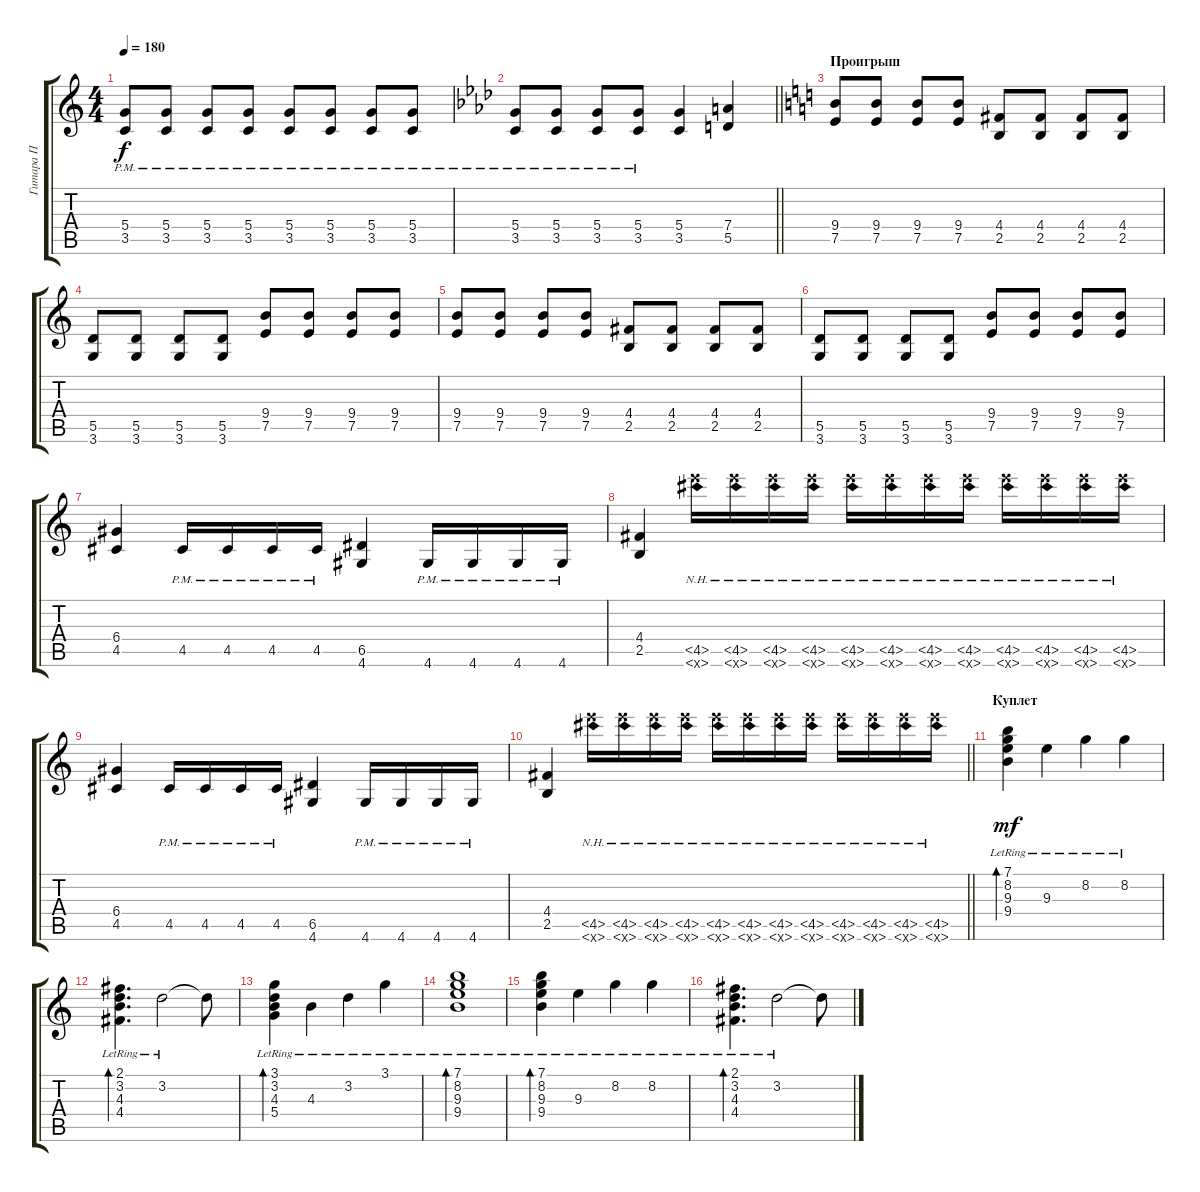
\track ("Гитара П" "Гитара П") {instrument overdrivenguitar}
\staff {score tabs}
\tuning (E4 B3 G3 D3 A2 E2) {hide}
\ts (4 4)
\tempo 180
\clef g2
\ks c
(5.4{pm} 3.5{pm}).8{dy f} (5.4{pm} 3.5{pm}).8 (5.4{pm} 3.5{pm}).8 (5.4{pm} 3.5{pm}).8 (5.4{pm} 3.5{pm}).8 (5.4{pm} 3.5{pm}).8 (5.4{pm} 3.5{pm}).8 (5.4{pm} 3.5{pm}).8 |
\barLineRight lightlight
\ks ab
(5.4{pm} 3.5{pm}).8 (5.4{pm} 3.5{pm}).8 (5.4{pm} 3.5{pm}).8 (5.4{pm} 3.5{pm}).8 (5.4 3.5).4 (7.4 5.5).4 |
\section ("" "Проигрыш")
\ks c
(9.4 7.5).8 (9.4 7.5).8 (9.4 7.5).8 (9.4 7.5).8 (4.4 2.5).8 (4.4 2.5).8 (4.4 2.5).8 (4.4 2.5).8 |
(5.5 3.6).8 (5.5 3.6).8 (5.5 3.6).8 (5.5 3.6).8 (9.4 7.5).8 (9.4 7.5).8 (9.4 7.5).8 (9.4 7.5).8 |
(9.4 7.5).8 (9.4 7.5).8 (9.4 7.5).8 (9.4 7.5).8 (4.4 2.5).8 (4.4 2.5).8 (4.4 2.5).8 (4.4 2.5).8 |
(5.5 3.6).8 (5.5 3.6).8 (5.5 3.6).8 (5.5 3.6).8 (9.4 7.5).8 (9.4 7.5).8 (9.4 7.5).8 (9.4 7.5).8 |
(6.4 4.5).4 4.5{pm}.16 4.5{pm}.16 4.5{pm}.16 4.5{pm}.16 (6.5 4.6).4 4.6{pm}.16 4.6{pm}.16 4.6{pm}.16 4.6{pm}.16 |
(4.4 2.5).4 (4.5{nh} 2.6{nh x}).16 (4.5{nh} 2.6{nh x}).16 (4.5{nh} 2.6{nh x}).16 (4.5{nh} 2.6{nh x}).16 (4.5{nh} 2.6{nh x}).16 (4.5{nh} 2.6{nh x}).16 (4.5{nh} 2.6{nh x}).16 (4.5{nh} 2.6{nh x}).16 (4.5{nh} 2.6{nh x}).16 (4.5{nh} 2.6{nh x}).16 (4.5{nh} 2.6{nh x}).16 (4.5{nh} 2.6{nh x}).16 |
(6.4 4.5).4 4.5{pm}.16 4.5{pm}.16 4.5{pm}.16 4.5{pm}.16 (6.5 4.6).4 4.6{pm}.16 4.6{pm}.16 4.6{pm}.16 4.6{pm}.16 |
\barLineRight lightlight
(4.4 2.5).4 (4.5{nh} 2.6{nh x}).16 (4.5{nh} 2.6{nh x}).16 (4.5{nh} 2.6{nh x}).16 (4.5{nh} 2.6{nh x}).16 (4.5{nh} 2.6{nh x}).16 (4.5{nh} 2.6{nh x}).16 (4.5{nh} 2.6{nh x}).16 (4.5{nh} 2.6{nh x}).16 (4.5{nh} 2.6{nh x}).16 (4.5{nh} 2.6{nh x}).16 (4.5{nh} 2.6{nh x}).16 (4.5{nh} 2.6{nh x}).16 |
\section ("" "Куплет")
(7.1{lr} 8.2{lr} 9.3{lr} 9.4{lr}).4{bd 240 dy mf instrument electricguitarclean} 9.3{lr}.4 8.2{lr}.4 8.2{lr}.4 |
(2.1{lr} 3.2{lr} 4.3{lr} 4.4{lr}).4{d bd 240} 3.2{lr}.2 3.2{t}.8 |
(3.1{lr} 3.2{lr} 4.3{lr} 5.4{lr}).4{bd 240} 4.3{lr}.4 3.2{lr}.4 3.1{lr}.4 |
(7.1{lr} 8.2{lr} 9.3{lr} 9.4{lr}).1{bd 240} |
(7.1{lr} 8.2{lr} 9.3{lr} 9.4{lr}).4{bd 240} 9.3{lr}.4 8.2{lr}.4 8.2{lr}.4 |
(2.1{lr} 3.2{lr} 4.3{lr} 4.4{lr}).4{d bd 240} 3.2{lr}.2 3.2{t}.8
